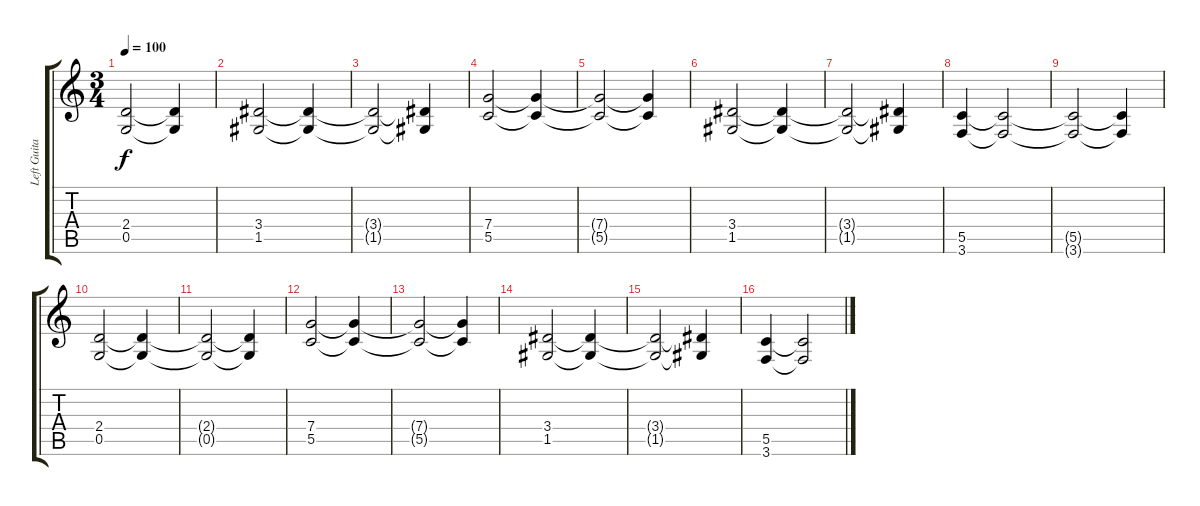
\track ("Left Guitar" "Left Guita") {instrument distortionguitar}
\staff {score tabs}
\tuning (D4 A3 F3 C3 G2 D2) {hide}
\ts (3 4)
\tempo 100
\clef g2
\ks c
(2.4{t} 0.5{t}).2{dy f} (2.4{t} 0.5{t}).4 |
(3.4 1.5).2 (3.4{t} 1.5{t}).4 |
(3.4{t} 1.5{t}).2 (3.4{t} 1.5{t}).4 |
(7.4 5.5).2 (7.4{t} 5.5{t}).4 |
(7.4{t} 5.5{t}).2 (7.4{t} 5.5{t}).4 |
(3.4 1.5).2 (3.4{t} 1.5{t}).4 |
(3.4{t} 1.5{t}).2 (3.4{t} 1.5{t}).4 |
(5.5 3.6).4 (5.5{t} 3.6{t}).2 |
(5.5{t} 3.6{t}).2 (5.5{t} 3.6{t}).4 |
(2.4 0.5).2 (2.4{t} 0.5{t}).4 |
(2.4{t} 0.5{t}).2 (2.4{t} 0.5{t}).4 |
(7.4 5.5).2 (7.4{t} 5.5{t}).4 |
(7.4{t} 5.5{t}).2 (7.4{t} 5.5{t}).4 |
(3.4 1.5).2 (3.4{t} 1.5{t}).4 |
(3.4{t} 1.5{t}).2 (3.4{t} 1.5{t}).4 |
(5.5 3.6).4 (5.5{t} 3.6{t}).2
